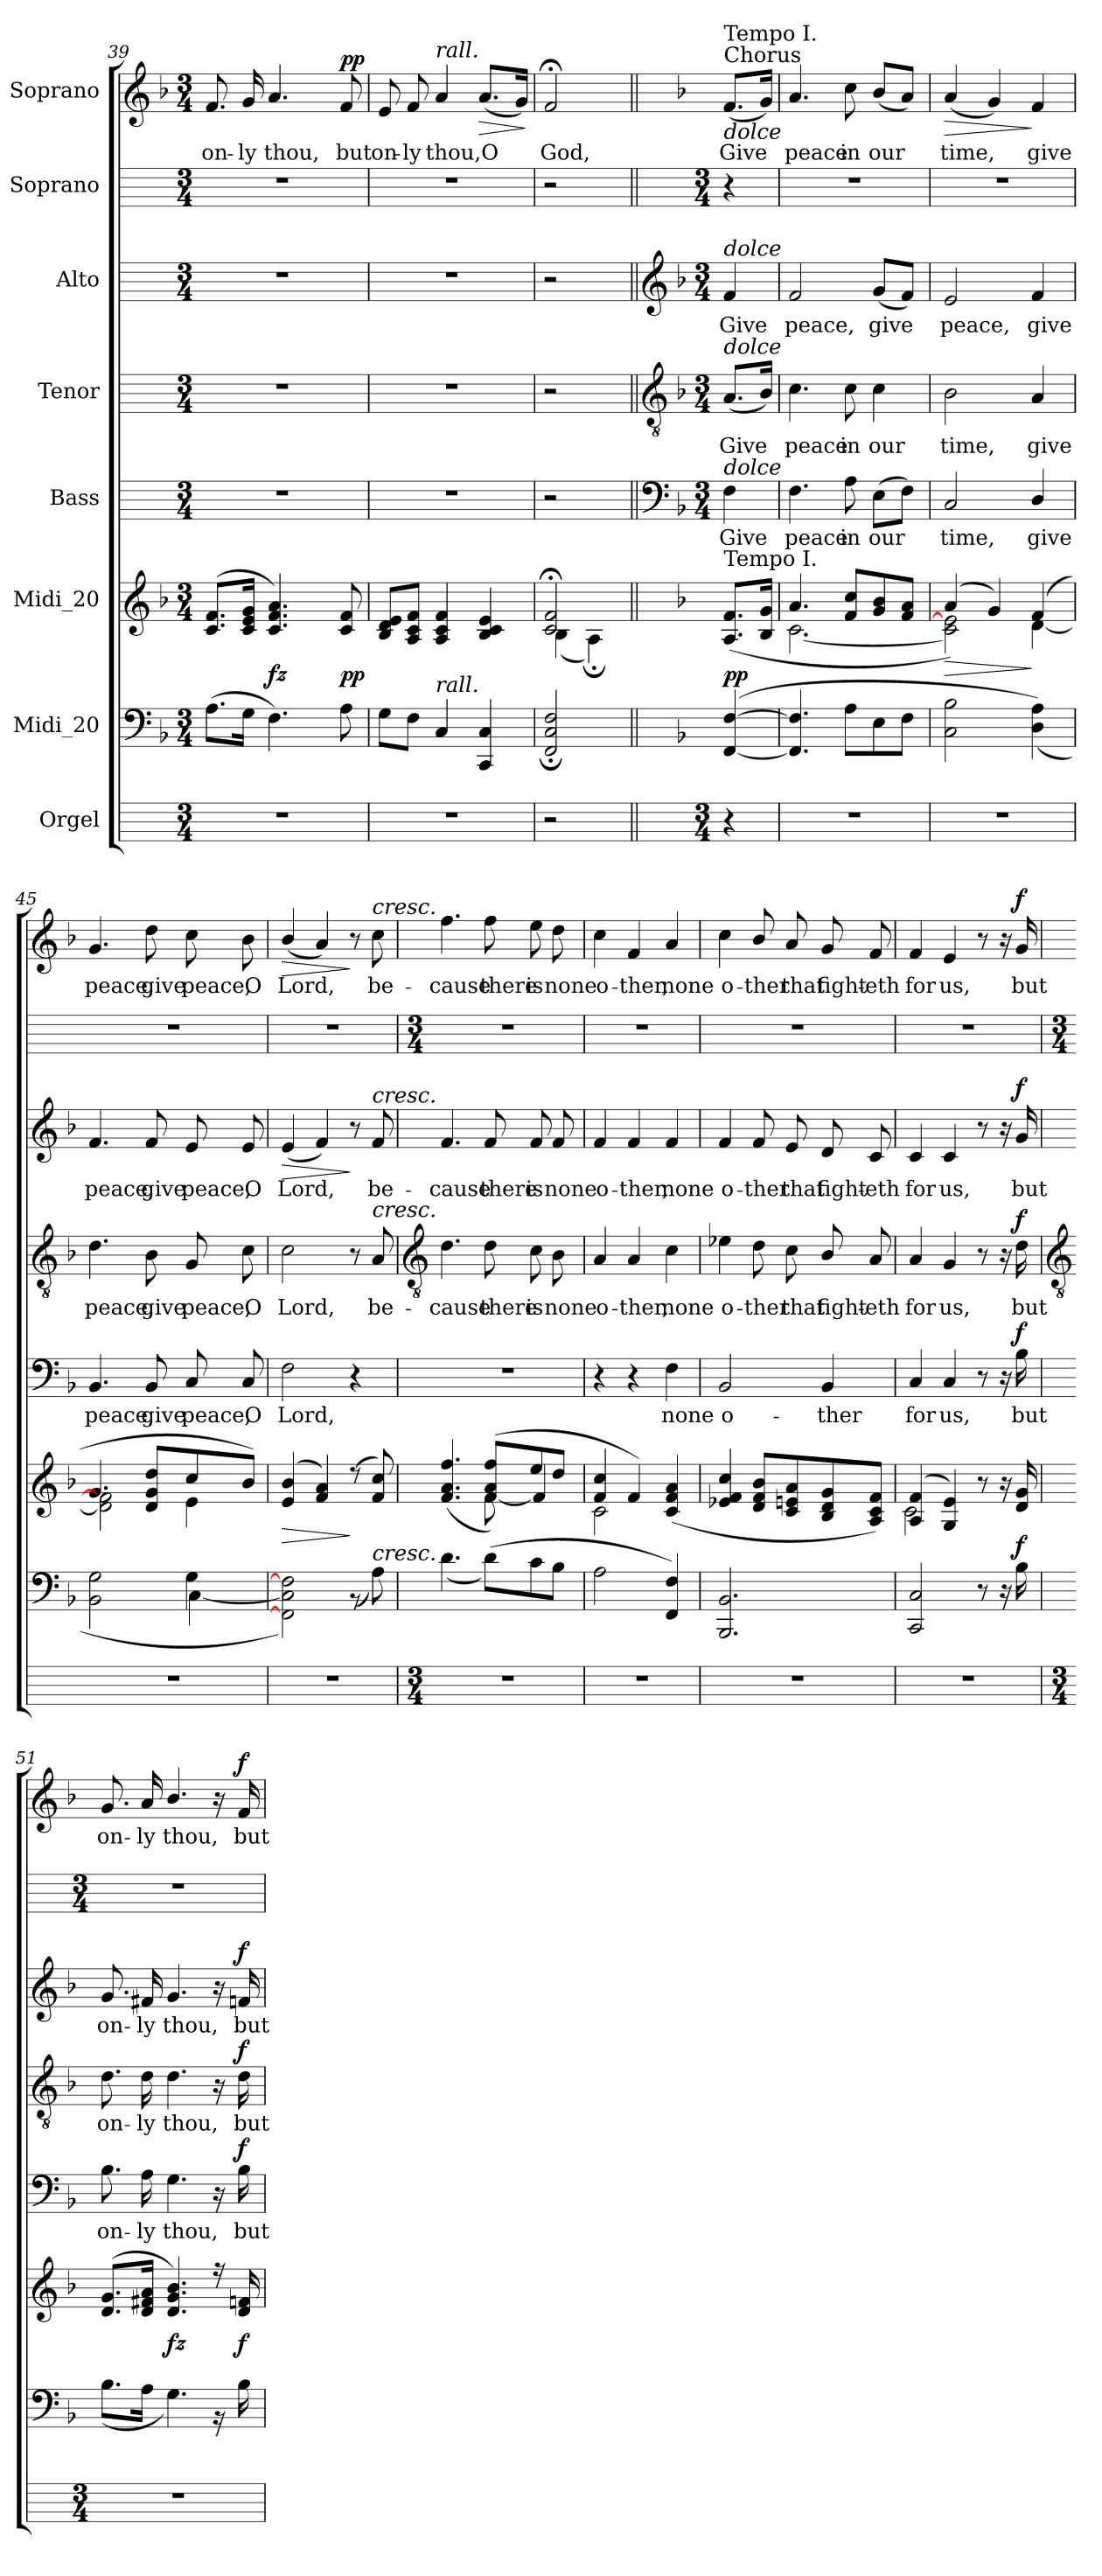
**kern	**kern	**dynam	**kern	**dynam	**kern	**text	**dynam	**kern	**text	**dynam	**kern	**text	**dynam	**kern	**kern	**text	**dynam
*part8	*part7	*part7	*part6	*part6	*part5	*part5	*part5	*part4	*part4	*part4	*part3	*part3	*part3	*part2	*part1	*part1	*part1
*staff8	*staff7	*staff7	*staff6	*staff6	*staff5	*staff5	*staff5	*staff4	*staff4	*staff4	*staff3	*staff3	*staff3	*staff2	*staff1	*staff1	*staff1
*I"Orgel	*I"Midi_20	*	*I"Midi_20	*	*I"Bass	*	*	*I"Tenor	*	*	*I"Alto	*	*	*I"Soprano	*I"Soprano	*	*
*	*clefF4	*	*clefG2	*	*	*	*	*	*	*	*	*	*	*	*clefG2	*	*
*	*k[b-]	*	*k[b-]	*	*	*	*	*	*	*	*	*	*	*	*k[b-]	*	*
*	*F:	*	*F:	*	*	*	*	*	*	*	*	*	*	*	*F:	*	*
*M3/4	*M3/4	*	*M3/4	*	*M3/4	*	*	*M3/4	*	*	*M3/4	*	*	*M3/4	*M3/4	*	*
=39	=39	=39	=39	=39	=39	=39	=39	=39	=39	=39	=39	=39	=39	=39	=39	=39	=39
*	*^	*	*^	*	*	*	*	*	*	*	*	*	*	*	*	*	*
!	!	!	!	!	!	!	!	!	!	!	!	!	!	!	!	!	!	!LO:LY:b	!
2.r	2ryy	(<8.A\L	.	(>8.c/ 8.f/L	2.ryy	.	2.r	.	.	2.r	.	.	2.r	.	.	2.r	8.f	on-	.
!	!	!	!	!	!	!	!	!	!	!	!	!	!	!	!	!	!	!LO:LY:b	!
.	.	16G\J	.	16c/ 16e/ 16g/J	.	.	.	.	.	.	.	.	.	.	.	.	16g	-ly	.
!	!	!	!LO:DY:a	!	!	!	!	!	!	!	!	!	!	!	!	!	!	!LO:LY:b	!
.	.	4.F\)	fz	4.c/ 4.f/ 4.a/)	.	.	.	.	.	.	.	.	.	.	.	.	4.a	thou,	.
.	4ryy	.	.	.	.	.	.	.	.	.	.	.	.	.	.	.	.	.	.
!	!	!	!LO:DY:a	!	!	!	!	!	!	!	!	!	!	!	!	!	!	!LO:LY:b	!LO:DY:a
.	.	8A\	pp	8c/ 8f/	.	.	.	.	.	.	.	.	.	.	.	.	8f	but	pp
=40	=40	=40	=40	=40	=40	=40	=40	=40	=40	=40	=40	=40	=40	=40	=40	=40	=40	=40	=40
!	!	!	!	!	!	!	!	!	!	!	!	!	!	!	!	!	!	!LO:LY:b	!
2.r	2ryy	8G\L	.	8B-/ 8d/ 8e/L	2.ryy	.	2.r	.	.	2.r	.	.	2.r	.	.	2.r	8e	on-	.
!	!	!	!	!	!	!	!	!	!	!	!	!	!	!	!	!	!	!LO:LY:b	!
.	.	8F\J	.	8A/ 8c/ 8f/J	.	.	.	.	.	.	.	.	.	.	.	.	8f	-ly	.
!	!	!	!	!	!	!	!	!	!	!	!	!	!	!	!	!	!LO:TX:a:i:t=rall.	!	!
!	!	!LO:TX:a:i:t=rall.	!	!	!	!	!	!	!	!	!	!	!	!	!	!	!	!	!
!	!	!	!	!	!	!	!	!	!	!	!	!	!	!	!	!	!	!LO:LY:b	!
.	.	4C/	.	4A/ 4c/ 4f/	.	.	.	.	.	.	.	.	.	.	.	.	4a	thou,	.
!	!	!	!	!	!	!	!	!	!	!	!	!	!	!	!	!	!	!LO:LY:b	!LO:HP:b
.	4ryy	4CC/ 4C/	.	4B-/ 4c/ 4e/	.	.	.	.	.	.	.	.	.	.	.	.	(<8.aL	O	>
.	.	.	.	.	.	.	.	.	.	.	.	.	.	.	.	.	16gJ)	.	.
*	*v	*v	*	*	*	*	*	*	*	*	*	*	*	*	*	*	*	*	*
*	*	*	*v	*v	*	*	*	*	*	*	*	*	*	*	*	*	*	*
.	.	.	.	.	.	.	.	.	.	.	.	.	.	.	.	.	]
=41	=41	=41	=41	=41	=41	=41	=41	=41	=41	=41	=41	=41	=41	=41	=41	=41	=41
*	*^	*	*^	*	*	*	*	*	*	*	*	*	*	*	*	*	*
!	!	!	!	!	!	!	!	!	!	!	!	!	!	!	!	!	!	!LO:LY:b	!
2r	2ryy	2FF/; 2C/; 2F/;	.	2c/;< 2f/;<	(<4B-\	.	2r	.	.	2r	.	.	2r	.	.	2r	2f;<	God,	.
.	.	.	.	.	4A;\)	.	.	.	.	.	.	.	.	.	.	.	.	.	.
!!LO:LB:g=z
=42||	=42||	=42||	=42||	=42||	=42||	=42||	=42||	=42||	=42||	=42||	=42||	=42||	=42||	=42||	=42||	=42||	=42||	=42||	=42||
*	*	*	*	*	*	*	*clefF4	*	*	*clefGv2	*	*	*clefG2	*	*	*	*	*	*
*	*	*	*	*	*	*	*k[b-]	*	*	*k[b-]	*	*	*k[b-]	*	*	*	*	*	*
*	*	*	*	*	*	*	*F:	*	*	*F:	*	*	*F:	*	*	*	*	*	*
*M3/4	*	*	*	*	*	*	*M3/4	*	*	*M3/4	*	*	*M3/4	*	*	*M3/4	*	*	*
!	!	!	!	!	!	!	!	!	!	!	!	!	!	!	!	!	!LO:TX:a:t=Chorus	!	!
!	!	!	!	!	!	!	!	!	!	!	!	!	!	!	!	!	!LO:TX:a:t=Tempo I.	!	!
!	!	!	!	!	!	!	!	!	!	!	!	!	!	!	!	!	!LO:TX:b:i:t=dolce	!	!
!	!	!	!	!	!	!	!	!	!	!	!	!	!LO:TX:a:i:t=dolce	!	!	!	!	!	!
!	!	!	!	!	!	!	!	!	!	!LO:TX:a:i:t=dolce	!	!	!	!	!	!	!	!	!
!	!	!	!	!	!	!	!LO:TX:a:i:t=dolce	!	!	!	!	!	!	!	!	!	!	!	!
!	!	!	!	!LO:TX:a:t=Tempo I.	!	!	!	!	!	!	!	!	!	!	!	!	!	!	!
!	!	!	!LO:DY:a	!	!	!	!	!LO:LY:b	!	!	!LO:LY:b	!	!	!LO:LY:b	!	!	!	!LO:LY:b	!
4r	4ryy	(<[4FF/ [4F/	pp	(>8.A/ 8.f/L	4ryy	.	4F	Give	.	(<8.AL	Give	.	4f	Give	.	4r	(<8.fL	Give	.
.	.	.	.	16B-/ 16g/J	.	.	.	.	.	16B-J)	.	.	.	.	.	.	16gJ)	.	.
=43	=43	=43	=43	=43	=43	=43	=43	=43	=43	=43	=43	=43	=43	=43	=43	=43	=43	=43	=43
!	!	!	!	!	!	!	!	!LO:LY:b	!	!	!LO:LY:b	!	!	!LO:LY:b	!	!	!	!LO:LY:b	!
2.r	2.ryy	4.FF/] 4.F/]	.	4.a/	[2.c\	.	4.F	peace	.	4.c	peace	.	2f	peace,	.	2.r	4.a	peace	.
!	!	!	!	!	!	!	!	!LO:LY:b	!	!	!LO:LY:b	!	!	!	!	!	!	!LO:LY:b	!
.	.	8A\L	.	8f/ 8cc/L	.	.	8A	in	.	8c	in	.	.	.	.	.	8cc	in	.
!	!	!	!	!	!	!	!	!LO:LY:b	!	!	!LO:LY:b	!	!	!LO:LY:b	!	!	!	!LO:LY:b	!
.	.	8E\	.	8g/ 8b-/	.	.	(>8EL	our	.	4c	our	.	(<8gL	give	.	.	(<8b-L	our	.
.	.	8F\J	.	8f/ 8a/J	.	.	8FJ)	.	.	.	.	.	8fJ)	.	.	.	8aJ)	.	.
=44	=44	=44	=44	=44	=44	=44	=44	=44	=44	=44	=44	=44	=44	=44	=44	=44	=44	=44	=44
!	!	!	!	!	!	!LO:HP:b	!	!LO:LY:b	!	!	!LO:LY:b	!	!	!LO:LY:b	!	!	!	!LO:LY:b	!LO:HP:b
2.r	2.ryy	2C\ 2B-\	.	(>4a/)	2c\] 2e\]	>	2C	time,	.	2B-	time,	.	2e	peace,	.	2.r	(<4a	time,	>
.	.	.	.	4g/)	.	.	.	.	.	.	.	.	.	.	.	.	4g)	.	.
!	!	!	!	!	!	!	!	!LO:LY:b	!	!	!LO:LY:b	!	!	!LO:LY:b	!	!	!	!LO:LY:b	!
.	.	(<4D\ 4A\)	.	(>4f/	[4d\	]	4D/	give	.	4A	give	.	4f	give	.	.	4f	give	]
=45	=45	=45	=45	=45	=45	=45	=45	=45	=45	=45	=45	=45	=45	=45	=45	=45	=45	=45	=45
!	!	!	!	!	!	!	!	!LO:LY:b	!	!	!LO:LY:b	!	!	!LO:LY:b	!	!	!	!LO:LY:b	!
2.r	2ryy	2BB-\ 2G\	.	4.g/	2d\] 2f\]	.	4.BB-	peace,	.	4.d	peace,	.	4.f	peace,	.	2.r	4.g	peace,	.
!	!	!	!	!	!	!	!	!LO:LY:b	!	!	!LO:LY:b	!	!	!LO:LY:b	!	!	!	!LO:LY:b	!
.	.	.	.	8d/ 8g/ 8dd/L	.	.	8BB-	give	.	8B-	give	.	8f	give	.	.	8dd	give	.
!	!	!	!	!	!	!	!	!LO:LY:b	!	!	!LO:LY:b	!	!	!LO:LY:b	!	!	!	!LO:LY:b	!
.	4G\	[4C\	.	8cc/	4e\	.	8C	peace,	.	8G	peace,	.	8e	peace,	.	.	8cc	peace,	.
!	!	!	!	!	!	!	!	!LO:LY:b	!	!	!LO:LY:b	!	!	!LO:LY:b	!	!	!	!LO:LY:b	!
.	.	.	.	8b-/J)	.	.	8C	O	.	8c	O	.	8e	O	.	.	8b-	O	.
=46	=46	=46	=46	=46	=46	=46	=46	=46	=46	=46	=46	=46	=46	=46	=46	=46	=46	=46	=46
!	!	!	!	!	!	!LO:HP:b	!	!LO:LY:b	!	!	!LO:LY:b	!	!	!LO:LY:b	!LO:HP:b	!	!	!LO:LY:b	!LO:HP:b
2.r	2.ryy	2FF\] 2C\] 2F\])	.	(>4e/ 4b-/	2.ryy	>	2F	Lord,	.	2c	Lord,	.	(<4e	Lord,	>	2.r	(<4b-/	Lord,	>
.	.	.	.	4f/ 4a/)	.	.	.	.	.	.	.	.	4f)	.	.	.	4a)	.	.
.	.	(>8r	.	(>8r	.	]	4r	.	.	8r	.	.	8r	.	]	.	8r	.	]
!	!	!	!	!	!	!	!	!	!	!	!	!	!	!	!	!	!LO:TX:a:i:t=cresc.	!	!
!	!	!	!	!	!	!	!	!	!	!	!	!	!LO:TX:a:i:t=cresc.	!	!	!	!	!	!
!	!	!	!	!	!	!	!	!	!	!LO:TX:a:i:t=cresc.	!	!	!	!	!	!	!	!	!
!	!	!LO:TX:a:i:t=cresc.	!	!	!	!	!	!	!	!	!	!	!	!	!	!	!	!	!
!	!	!	!	!	!	!	!	!	!	!	!LO:LY:b	!	!	!LO:LY:b	!	!	!	!LO:LY:b	!
.	.	8A\)	.	8f/ 8cc/)	.	.	.	.	.	8A	be-	.	8f	be-	.	.	8cc	be-	.
!!LO:LB:g=z
=47	=47	=47	=47	=47	=47	=47	=47	=47	=47	=47	=47	=47	=47	=47	=47	=47	=47	=47	=47
*	*	*	*	*	*	*	*	*	*	*clefGv2	*	*	*	*	*	*	*	*	*
*M3/4	*	*	*	*	*	*	*	*	*	*	*	*	*	*	*	*M3/4	*	*	*
!	!	!	!	!	!	!	!LO:N:vis=1	!	!	!	!LO:LY:b	!	!	!LO:LY:b	!	!	!	!LO:LY:b	!
2.r	2.ryy	(>4.d\	.	(>4.f/ 4.a/ 4.ff/	4.ryy	.	2.r	.	.	4.d	-cause	.	4.f	-cause	.	2.r	4.ff	-cause	.
!	!	!	!	!	!	!	!	!	!	!	!LO:LY:b	!	!	!LO:LY:b	!	!	!	!LO:LY:b	!
.	.	(>8d\L)	.	(>8f/ 8a/ 8ff/L)	[8f	.	.	.	.	8d	there	.	8f	there	.	.	8ff	there	.
!	!	!	!	!	!	!	!	!	!	!	!LO:LY:b	!	!	!LO:LY:b	!	!	!	!LO:LY:b	!
.	.	8c\	.	8ee/	4f/]	.	.	.	.	8c	is	.	8f	is	.	.	8ee	is	.
!	!	!	!	!	!	!	!	!	!	!	!LO:LY:b	!	!	!LO:LY:b	!	!	!	!LO:LY:b	!
.	.	8B-\J	.	8dd/J	.	.	.	.	.	8B-	none	.	8f	none	.	.	8dd	none	.
=48	=48	=48	=48	=48	=48	=48	=48	=48	=48	=48	=48	=48	=48	=48	=48	=48	=48	=48	=48
!	!	!	!	!	!	!	!	!	!	!	!LO:LY:b	!	!	!LO:LY:b	!	!	!	!LO:LY:b	!
2.r	2.ryy	2A\	.	4f/ 4cc/	2c\	.	4r	.	.	4A	o-	.	4f	o-	.	2.r	4cc	o-	.
!	!	!	!	!	!	!	!	!	!	!	!LO:LY:b	!	!	!LO:LY:b	!	!	!	!LO:LY:b	!
.	.	.	.	4f/)	.	.	4r	.	.	4A	-ther,	.	4f	-ther,	.	.	4f	-ther,	.
!	!	!	!	!	!	!	!	!LO:LY:b	!	!	!LO:LY:b	!	!	!LO:LY:b	!	!	!	!LO:LY:b	!
.	.	4FF/ 4F/)	.	(>4c/ 4f/ 4a/	4ryy	.	4F	none	.	4c	none	.	4f	none	.	.	4a	none	.
=49	=49	=49	=49	=49	=49	=49	=49	=49	=49	=49	=49	=49	=49	=49	=49	=49	=49	=49	=49
!	!	!	!	!	!	!	!	!LO:LY:b	!	!	!LO:LY:b	!	!	!LO:LY:b	!	!	!	!LO:LY:b	!
2.r	2.BBB-/ 2.BB-/	2.ryy	.	4e-X/ 4f/ 4cc/	2.ryy	.	2BB-	o-	.	4e-X	o-	.	4f	o-	.	2.r	4cc	o-	.
!	!	!	!	!	!	!	!	!	!	!	!LO:LY:b	!	!	!LO:LY:b	!	!	!	!LO:LY:b	!
.	.	.	.	8d/ 8f/ 8b-/L	.	.	.	.	.	8d	-ther	.	8f	-ther	.	.	8b-/	-ther	.
!	!	!	!	!	!	!	!	!	!	!	!LO:LY:b	!	!	!LO:LY:b	!	!	!	!LO:LY:b	!
.	.	.	.	8c/ 8en/ 8a/	.	.	.	.	.	8c	that	.	8e	that	.	.	8a	that	.
!	!	!	!	!	!	!	!	!LO:LY:b	!	!	!LO:LY:b	!	!	!LO:LY:b	!	!	!	!LO:LY:b	!
.	.	.	.	8B-/ 8d/ 8g/	.	.	4BB-	-ther	.	8B-/	fight-	.	8d	fight-	.	.	8g	fight-	.
!	!	!	!	!	!	!	!	!	!	!	!LO:LY:b	!	!	!LO:LY:b	!	!	!	!LO:LY:b	!
.	.	.	.	8A/ 8c/ 8f/J)	.	.	.	.	.	8A	-eth	.	8c	-eth	.	.	8f	-eth	.
=50	=50	=50	=50	=50	=50	=50	=50	=50	=50	=50	=50	=50	=50	=50	=50	=50	=50	=50	=50
!	!	!	!	!	!	!	!	!LO:LY:b	!	!	!LO:LY:b	!	!	!LO:LY:b	!	!	!	!LO:LY:b	!
2.r	2CC/ 2C/	2ryy	.	(>4A/ 4f/	2c\	.	4C	for	.	4A	for	.	4c	for	.	2.r	4f	for	.
!	!	!	!	!	!	!	!	!LO:LY:b	!	!	!LO:LY:b	!	!	!LO:LY:b	!	!	!	!LO:LY:b	!
.	.	.	.	4G/ 4e/)	.	.	4C	us,	.	4G	us,	.	4c	us,	.	.	4e	us,	.
.	8r	8.ryy	.	8r	4ryy	.	8r	.	.	8r	.	.	8r	.	.	.	8r	.	.
.	16r	.	.	16r	.	.	16r	.	.	16r	.	.	16r	.	.	.	16r	.	.
!	!	!	!LO:DY:a	!	!	!	!	!LO:LY:b	!LO:DY:a	!	!LO:LY:b	!LO:DY:a	!	!LO:LY:b	!LO:DY:a	!	!	!LO:LY:b	!LO:DY:a
.	16ryy	16B-\	f	16d/ 16g/	.	.	16B-	but	f	16d	but	f	16g	but	f	.	16g	but	f
!!LO:LB:g=z
=51	=51	=51	=51	=51	=51	=51	=51	=51	=51	=51	=51	=51	=51	=51	=51	=51	=51	=51	=51
*	*	*	*	*	*	*	*	*	*	*clefGv2	*	*	*	*	*	*	*	*	*
*M3/4	*	*	*	*	*	*	*	*	*	*	*	*	*	*	*	*M3/4	*	*	*
!	!	!	!	!	!	!	!	!LO:LY:b	!	!	!LO:LY:b	!	!	!LO:LY:b	!	!	!	!LO:LY:b	!
2.r	2.ryy	(>8.B-\L	.	(>8.d/ 8.g/L	2.ryy	.	8.B-	on-	.	8.d	on-	.	8.g	on-	.	2.r	8.g	on-	.
!	!	!	!	!	!	!	!	!LO:LY:b	!	!	!LO:LY:b	!	!	!LO:LY:b	!	!	!	!LO:LY:b	!
.	.	16A\J	.	16d/ 16f#X/ 16a/J	.	.	16A	-ly	.	16d	-ly	.	16f#X	-ly	.	.	16a	-ly	.
!	!	!	!LO:DY:a	!	!	!	!	!LO:LY:b	!	!	!LO:LY:b	!	!	!LO:LY:b	!	!	!	!LO:LY:b	!
.	.	4.G\)	fz	4.d/ 4.g/ 4.b-/)	.	.	4.G	thou,	.	4.d	thou,	.	4.g	thou,	.	.	4.b-/	thou,	.
.	.	16r	.	16r	.	.	16r	.	.	16r	.	.	16r	.	.	.	16r	.	.
!	!	!	!LO:DY:a	!	!	!	!	!LO:LY:b	!LO:DY:a	!	!LO:LY:b	!LO:DY:a	!	!LO:LY:b	!LO:DY:a	!	!	!LO:LY:b	!LO:DY:a
.	.	16B-\	f	16d/ 16fn/	.	.	16B-	but	f	16d	but	f	16fn	but	f	.	16f	but	f
*	*v	*v	*	*	*	*	*	*	*	*	*	*	*	*	*	*	*	*	*
*	*	*	*v	*v	*	*	*	*	*	*	*	*	*	*	*	*	*	*
=	=	=	=	=	=	=	=	=	=	=	=	=	=	=	=	=	=
*-	*-	*-	*-	*-	*-	*-	*-	*-	*-	*-	*-	*-	*-	*-	*-	*-	*-
